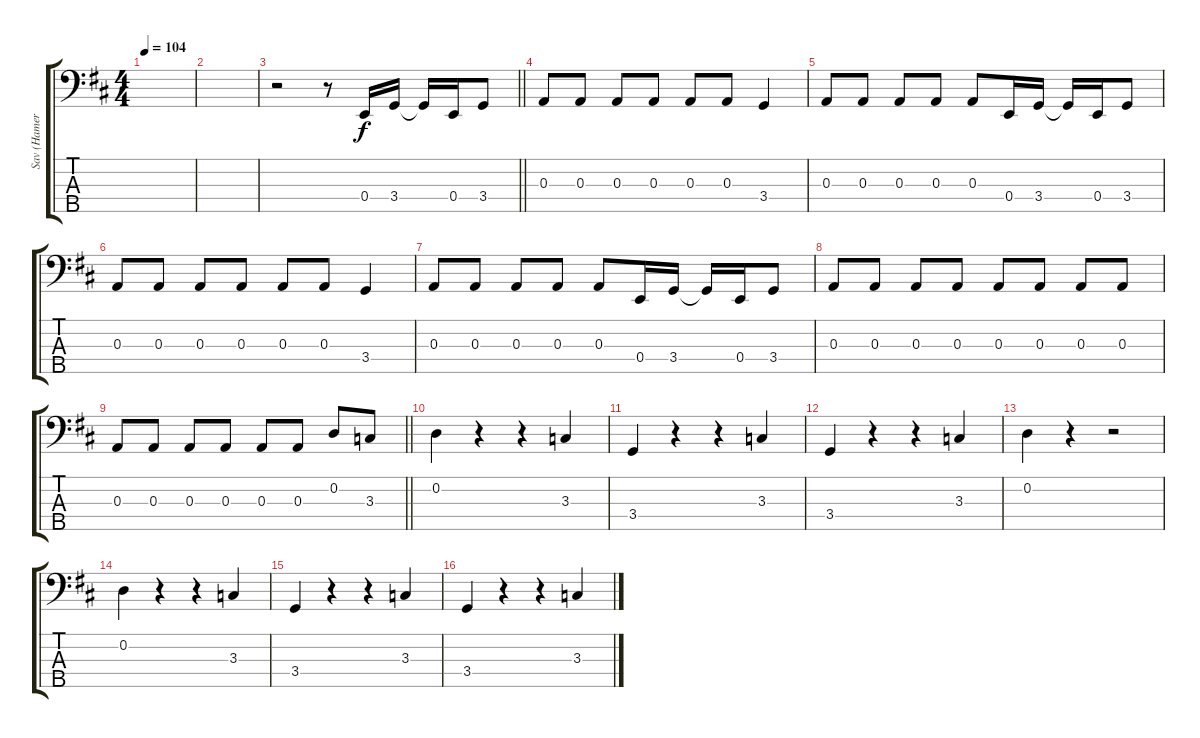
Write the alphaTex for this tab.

\track ("Sav (Hamer 5 String)" "Sav (Hamer") {instrument electricbassfinger}
\staff {score tabs}
\tuning (G2 D2 A1 E1 B0) {hide}
\ts (4 4)
\tempo 104
\clef f4
\ks d
|
|
\barLineRight lightlight
r.2 r.8 0.4.16 3.4.16 3.4{t}.16 0.4.16 3.4.8 |
0.3.8 0.3.8 0.3.8 0.3.8 0.3.8 0.3.8 3.4.4 |
0.3.8 0.3.8 0.3.8 0.3.8 0.3.8 0.4.16 3.4.16 3.4{t}.16 0.4.16 3.4.8 |
0.3.8 0.3.8 0.3.8 0.3.8 0.3.8 0.3.8 3.4.4 |
0.3.8 0.3.8 0.3.8 0.3.8 0.3.8 0.4.16 3.4.16 3.4{t}.16 0.4.16 3.4.8 |
0.3.8 0.3.8 0.3.8 0.3.8 0.3.8 0.3.8 0.3.8 0.3.8 |
\barLineRight lightlight
0.3.8 0.3.8 0.3.8 0.3.8 0.3.8 0.3.8 0.2.8 3.3.8 |
0.2.4 r.4 r.4 3.3.4 |
3.4.4 r.4 r.4 3.3.4 |
3.4.4 r.4 r.4 3.3.4 |
0.2.4 r.4 r.2 |
0.2.4 r.4 r.4 3.3.4 |
3.4.4 r.4 r.4 3.3.4 |
3.4.4 r.4 r.4 3.3.4
